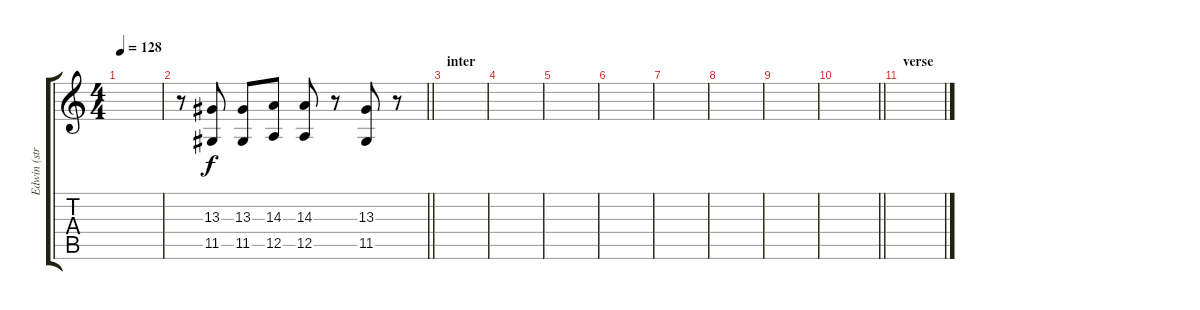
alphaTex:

\track ("Edwin (strings)" "Edwin (str") {instrument pizzicatostrings}
\staff {score tabs}
\tuning (E4 B3 G3 D3 A2 E2) {hide}
\ts (4 4)
\tempo 128
\clef g2
\ks c
|
\barLineRight lightlight
r.8 (13.3 11.5).8 (13.3 11.5).8 (14.3 12.5).8 (14.3 12.5).8 r.8 (13.3 11.5).8 r.8 |
\section ("" "inter")
|
|
|
|
|
|
|
\barLineRight lightlight
|
\section ("" "verse")
